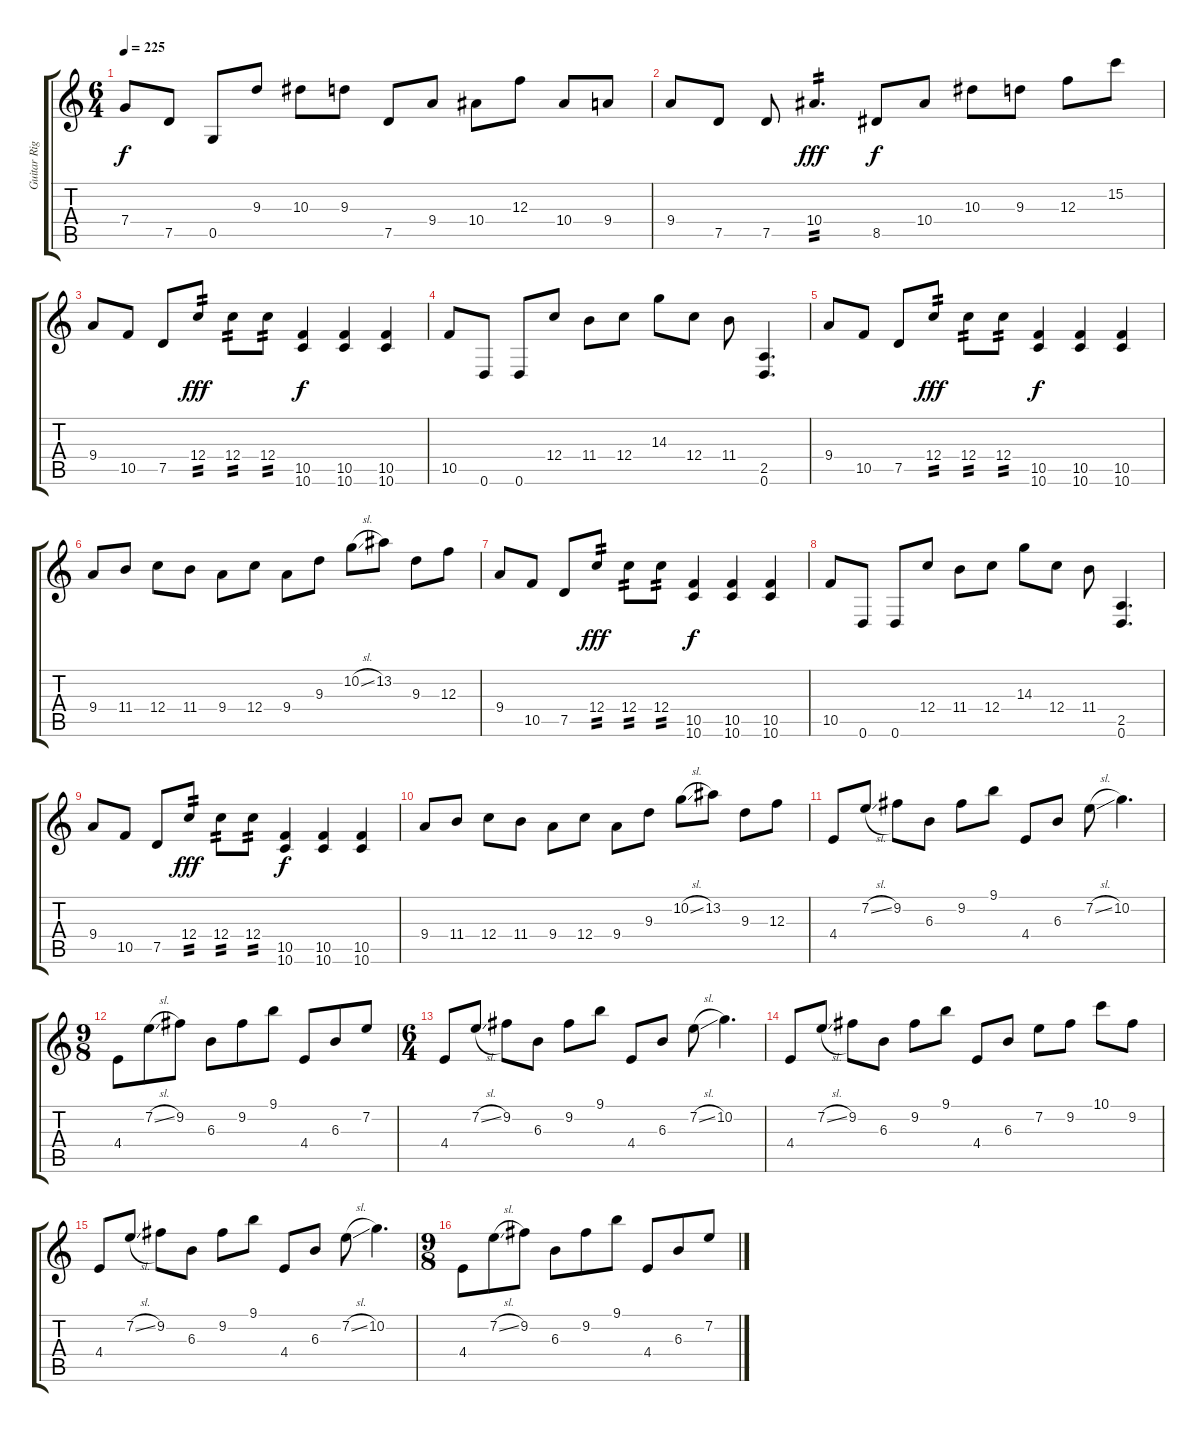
\track ("Guitar Right" "Guitar Rig") {instrument distortionguitar}
\staff {score tabs}
\tuning (D4 A3 F3 C3 G2 D2) {hide}
\ts (6 4)
\tempo 225
\clef g2
\ks c
7.4.8{dy f} 7.5.8 0.5.8 9.3.8 10.3.8 9.3.8 7.5.8 9.4.8 10.4.8 12.3.8 10.4.8 9.4.8 |
9.4.8 7.5.8 7.5.8 10.4.4{d tp 2 dy fff} 8.5.8{dy f} 10.4.8 10.3.8 9.3.8 12.3.8 15.2.8 |
9.4.8 10.5.8 7.5.8 12.4.8{tp 2 dy fff} 12.4.8{tp 2} 12.4.8{tp 2} (10.5 10.6).4{dy f} (10.5 10.6).4 (10.5 10.6).4 |
10.5.8 0.6.8 0.6.8 12.4.8 11.4.8 12.4.8 14.3.8 12.4.8 11.4.8 (2.5 0.6).4{d} |
9.4.8 10.5.8 7.5.8 12.4.8{tp 2 dy fff} 12.4.8{tp 2} 12.4.8{tp 2} (10.5 10.6).4{dy f} (10.5 10.6).4 (10.5 10.6).4 |
9.4.8 11.4.8 12.4.8 11.4.8 9.4.8 12.4.8 9.4.8 9.3.8 10.2{sl}.8 13.2.8 9.3.8 12.3.8 |
9.4.8 10.5.8 7.5.8 12.4.8{tp 2 dy fff} 12.4.8{tp 2} 12.4.8{tp 2} (10.5 10.6).4{dy f} (10.5 10.6).4 (10.5 10.6).4 |
10.5.8 0.6.8 0.6.8 12.4.8 11.4.8 12.4.8 14.3.8 12.4.8 11.4.8 (2.5 0.6).4{d} |
9.4.8 10.5.8 7.5.8 12.4.8{tp 2 dy fff} 12.4.8{tp 2} 12.4.8{tp 2} (10.5 10.6).4{dy f} (10.5 10.6).4 (10.5 10.6).4 |
9.4.8 11.4.8 12.4.8 11.4.8 9.4.8 12.4.8 9.4.8 9.3.8 10.2{sl}.8 13.2.8 9.3.8 12.3.8 |
4.4.8 7.2{sl}.8 9.2.8 6.3.8 9.2.8 9.1.8 4.4.8 6.3.8 7.2{sl}.8 10.2.4{d} |
\ts (9 8)
4.4.8 7.2{sl}.8 9.2.8 6.3.8 9.2.8 9.1.8 4.4.8 6.3.8 7.2.8 |
\ts (6 4)
4.4.8 7.2{sl}.8 9.2.8 6.3.8 9.2.8 9.1.8 4.4.8 6.3.8 7.2{sl}.8 10.2.4{d} |
4.4.8 7.2{sl}.8 9.2.8 6.3.8 9.2.8 9.1.8 4.4.8 6.3.8 7.2.8 9.2.8 10.1.8 9.2.8 |
4.4.8 7.2{sl}.8 9.2.8 6.3.8 9.2.8 9.1.8 4.4.8 6.3.8 7.2{sl}.8 10.2.4{d} |
\ts (9 8)
4.4.8 7.2{sl}.8 9.2.8 6.3.8 9.2.8 9.1.8 4.4.8 6.3.8 7.2.8
